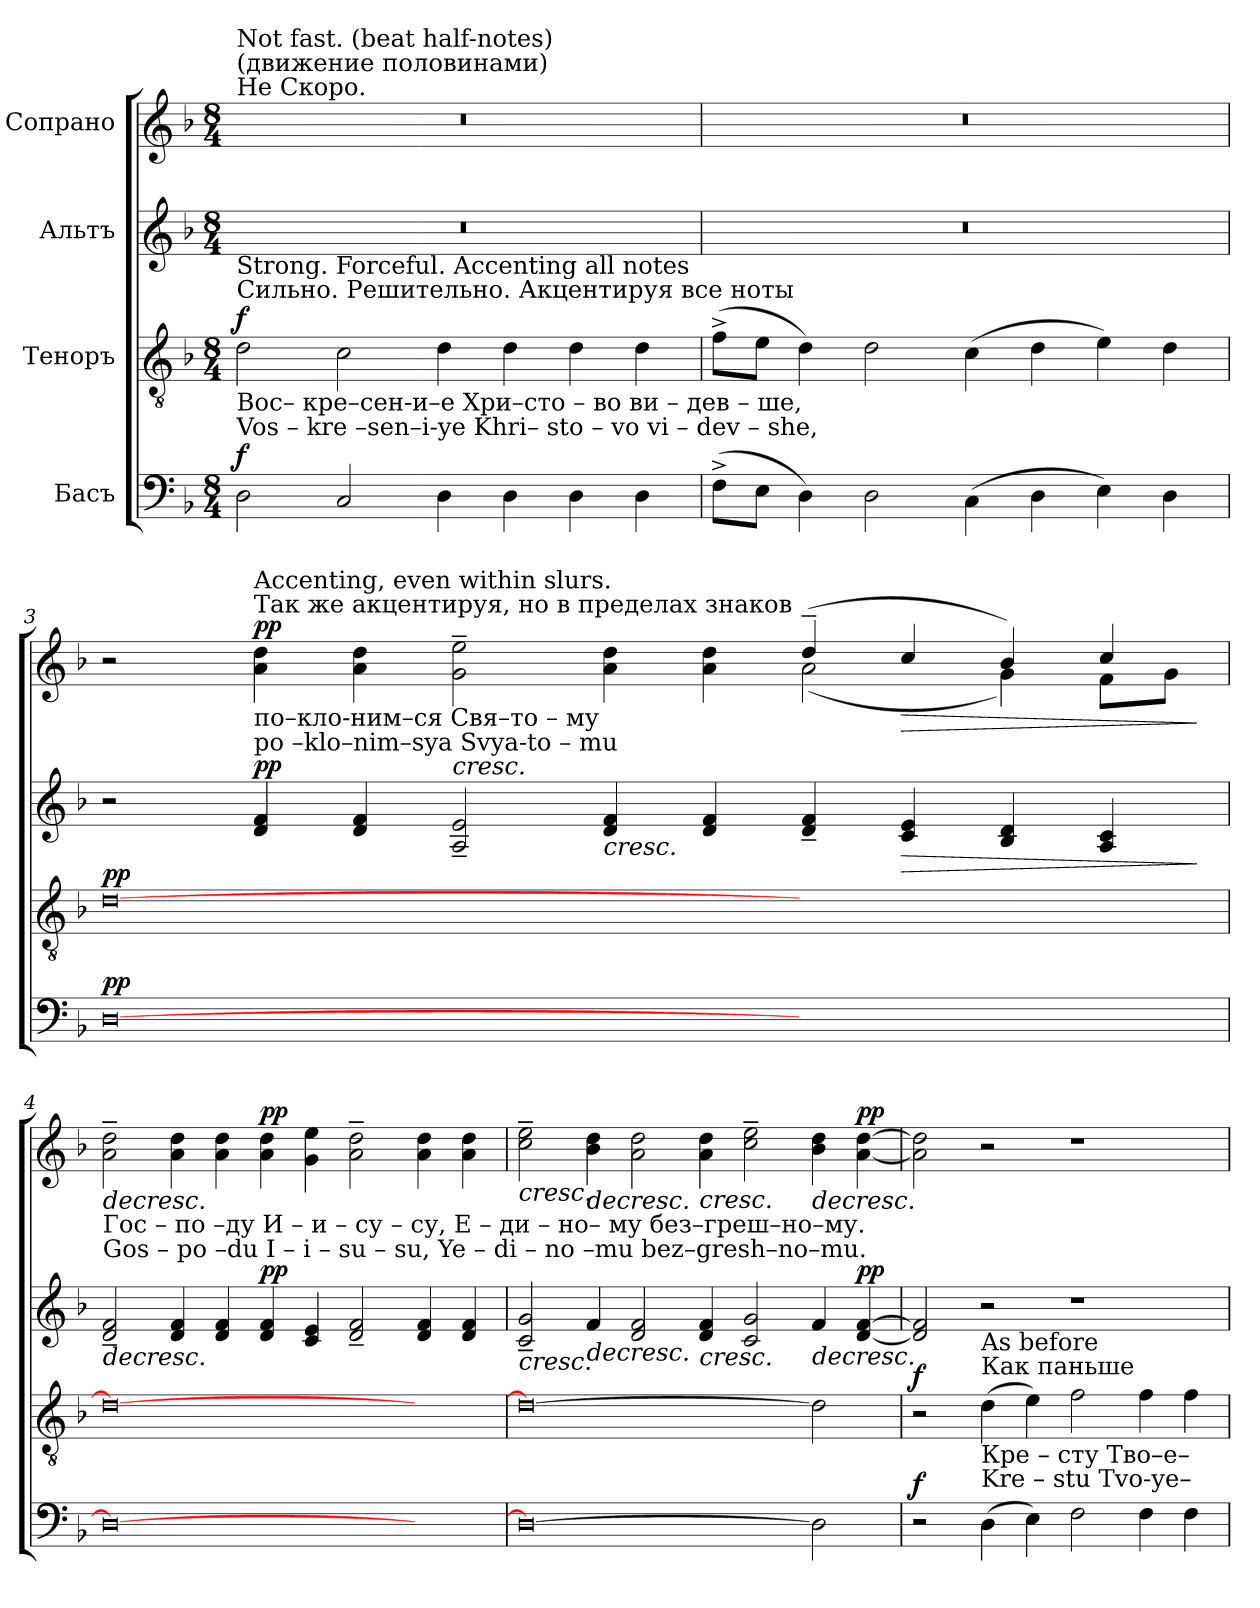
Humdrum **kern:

**kern	**dynam	**kern	**dynam	**kern	**dynam	**kern	**dynam
*part4	*part4	*part3	*part3	*part2	*part2	*part1	*part1
*staff4	*staff4	*staff3	*staff3	*staff2	*staff2	*staff1	*staff1
*I"Басъ	*	*I"Теноръ	*	*I"Альтъ	*	*I"Сопрано	*
*clefF4	*	*clefGv2	*	*clefG2	*	*clefG2	*
*k[b-]	*	*k[b-]	*	*k[b-]	*	*k[b-]	*
*M8/4	*	*M8/4	*	*M8/4	*	*M8/4	*
*MM100	*	*MM100	*	*MM100	*	*MM100	*
=1	=1	=1	=1	=1	=1	=1	=1
!	!	!	!	!	!	!LO:TX:a:t=Не Скоро.	!
!	!	!	!	!	!	!LO:TX:a:t=(движение половинами)	!
!	!	!	!	!	!	!LO:TX:a:t=Not fast. (beat half-notes)	!
!	!	!LO:TX:a:t=Сильно. Решительно. Акцентируя все ноты	!	!	!	!	!
!	!	!LO:TX:a:t=Strong. Forceful. Accenting all notes	!	!	!	!	!
!	!	!LO:TX:b:t=Вос– кре–сен-и–е    Хри–сто   –   во       ви      –       дев  –  ше,	!	!	!	!	!
!	!	!LO:TX:b:t=Vos – kre –sen–i-ye   Khri– sto   –   vo        vi       –       dev  –  she,	!	!	!	!	!
!	!LO:DY:a	!	!LO:DY:a	!	!	!	!
2D\	f	2d\	f	0r	.	0r	.
2C/	.	2c\	.	.	.	.	.
4D\	.	4d\	.	.	.	.	.
4D\	.	4d\	.	.	.	.	.
4D\	.	4d\	.	.	.	.	.
4D\	.	4d\	.	.	.	.	.
=2	=2	=2	=2	=2	=2	=2	=2
(8F^\L	.	(8f^\L	.	0r	.	0r	.
8E\J	.	8e\J	.	.	.	.	.
4D\)	.	4d\)	.	.	.	.	.
2D\	.	2d\	.	.	.	.	.
(4C\	.	(4c\	.	.	.	.	.
4D\	.	4d\	.	.	.	.	.
4E\)	.	4e\)	.	.	.	.	.
4D\	.	4d\	.	.	.	.	.
=3	=3	=3	=3	=3	=3	=3	=3
*	*	*	*	*	*	*^	*
!	!LO:DY:a	!	!LO:DY:a	!	!	!	!	!
[0D	pp	[0d	pp	2r	.	2r	2ryy	.
!	!	!	!	!	!	!LO:TX:a:t=Так же акцентируя, но в пределах знаков	!	!
!	!	!	!	!	!	!LO:TX:a:t=Accenting, even within slurs.	!	!
!	!	!	!	!	!	!LO:TX:b:t=по–кло-ним–ся  Свя–то       –        му	!	!
!	!	!	!	!	!	!LO:TX:b:t=po –klo–nim–sya  Svya-to       –       mu	!	!
!	!	!	!	!	!LO:DY:a	!	!	!LO:DY:a
.	.	.	.	4d/ 4f/	pp	4a\ 4dd\	2ryy	pp
.	.	.	.	4d/ 4f/	.	4a\ 4dd\	.	.
!	!	!	!	!	!	!	!	!LO:HP:b
.	.	.	.	2A/~ 2e/~	.	2g\~ 2ee\~	2ryy	<
!	!	!	!	!	!LO:HP:b	!	!	!
.	.	.	.	4d/ 4f/	<	4a\ 4dd\	2ryy	.
.	.	.	.	4d/ 4f/	.	4a\ 4dd\	.	.
1ryy	.	1ryy	.	4d/~ 4f/~	.	(4dd~/	(2a\	.
!	!	!	!	!	!LO:HP:b	!	!	!LO:HP:b
.	.	.	.	4c/ 4e/	>	4cc/	.	>
.	.	.	.	4B-/ 4d/	.	4b-/)	4g\)	.
.	.	.	.	4A/ 4c/	.	4cc/	8f\L	.
.	.	.	.	.	.	.	8g\J	.
*	*	*	*	*	*	*v	*v	*
.	.	.	.	.	[ ]	.	[ ]
!!LO:LB:g=z
=4	=4	=4	=4	=4	=4	=4	=4
!	!	!	!	!	!	!LO:TX:b:t=Гос –  по –ду   И –  и  – су   –  су,  Е   –   ди   –   но– му     без–греш–но–му.	!
!	!	!	!	!	!	!LO:TX:b:t=Gos –  po –du    I  –  i   –  su   –  su,  Ye  –  di     –   no –mu    bez–gresh–no–mu.	!
!	!	!	!	!	!LO:HP:b	!	!LO:HP:b
0D_	.	0d_	.	2d/~ 2f/~	>	2a\~ 2dd\~	>
.	.	.	.	4d/ 4f/	.	4a\ 4dd\	.
.	.	.	.	4d/ 4f/	.	4a\ 4dd\	.
!	!	!	!	!	!LO:DY:a	!	!LO:DY:a
.	.	.	.	4d/ 4f/	pp	4a\ 4dd\	pp
.	.	.	.	4c/ 4e/	.	4g\ 4ee\	.
.	.	.	.	2d/~ 2f/~	.	2a\~ 2dd\~	.
2ryy	.	2ryy	.	4d/ 4f/	.	4a\ 4dd\	.
.	.	.	.	4d/ 4f/	.	4a\ 4dd\	.
.	.	.	.	.	]	.	]
=5	=5	=5	=5	=5	=5	=5	=5
!	!	!	!	!	!LO:HP:b	!	!LO:HP:b
0D_	.	0d_	.	2c/~ 2g/~	<	2cc\~ 2ee\~	<
!	!	!	!	!	!LO:HP:b	!	!LO:HP:b
.	.	.	.	4f/	>	4b-\ 4dd\	>
.	.	.	.	2d/ 2f/	.	2a\ 2dd\	.
!	!	!	!	!	!LO:HP:b	!	!LO:HP:b
.	.	.	.	4d/ 4f/	<	4a\ 4dd\	<
.	.	.	.	2c/ 2g/	.	2cc\~ 2ee\~	.
!	!	!	!	!	!LO:HP:b	!	!LO:HP:b
2D\]	.	2d\]	.	4f/	>	4b-\ 4dd\	>
!	!	!	!	!	!LO:DY:a	!	!LO:DY:a
.	.	.	.	[4d/ [4f/	pp	[4a\ [4dd\	pp
.	.	.	.	.	[ ] [ ]	.	[ ] [ ]
=6	=6	=6	=6	=6	=6	=6	=6
!	!LO:DY:a	!	!LO:DY:a	!	!	!	!
2r	f	2r	f	2d/] 2f/]	.	2a\] 2dd\]	.
!	!	!LO:TX:a:t=Как паньше	!	!	!	!	!
!	!	!LO:TX:a:t=As before	!	!	!	!	!
!	!	!LO:TX:b:t=Кре  –   сту      Тво–е–	!	!	!	!	!
!	!	!LO:TX:b:t=Kre   –   stu       Tvo-ye–	!	!	!	!	!
(4D\	.	(4d\	.	2r	.	2r	.
4E\)	.	4e\)	.	.	.	.	.
2F\	.	2f\	.	1r	.	1r	.
4F\	.	4f\	.	.	.	.	.
4F\	.	4f\	.	.	.	.	.
=	=	=	=	=	=	=	=
*-	*-	*-	*-	*-	*-	*-	*-
